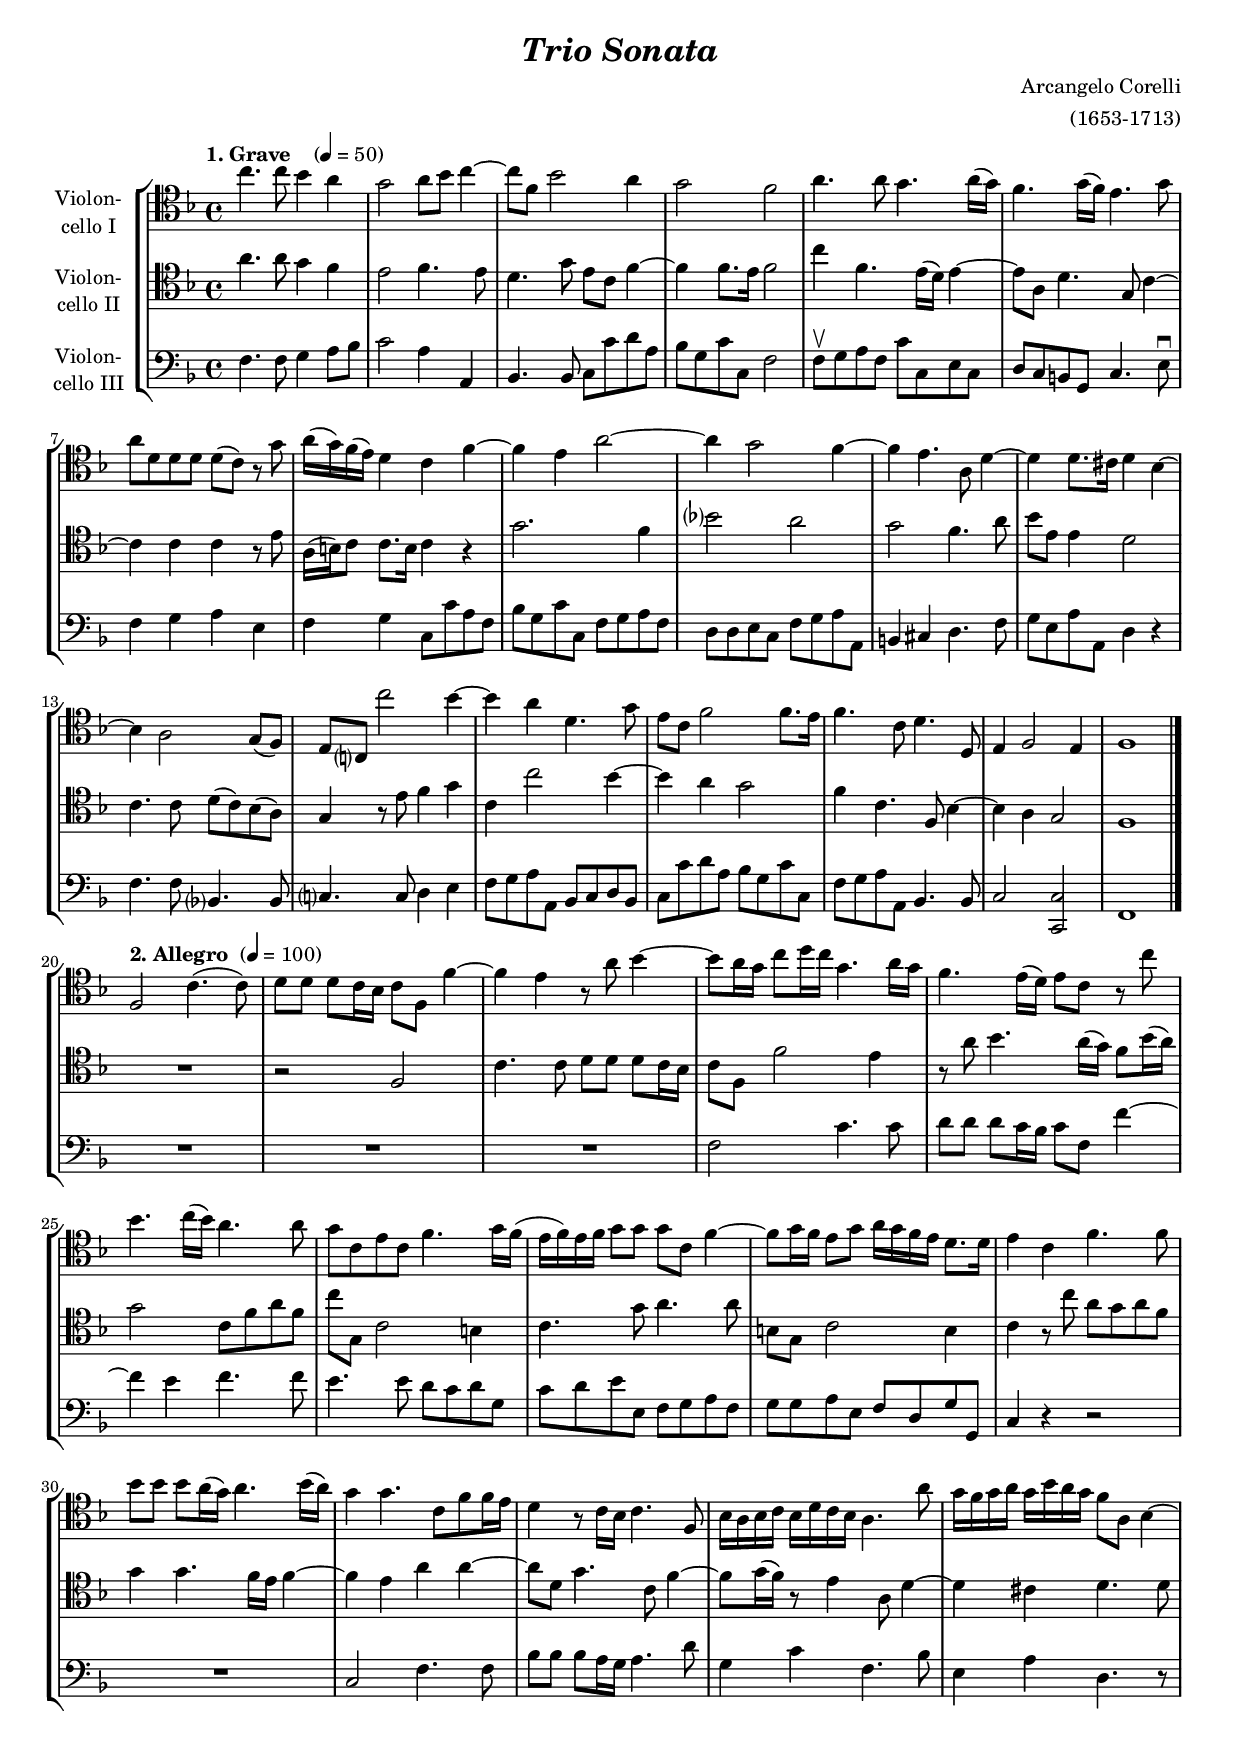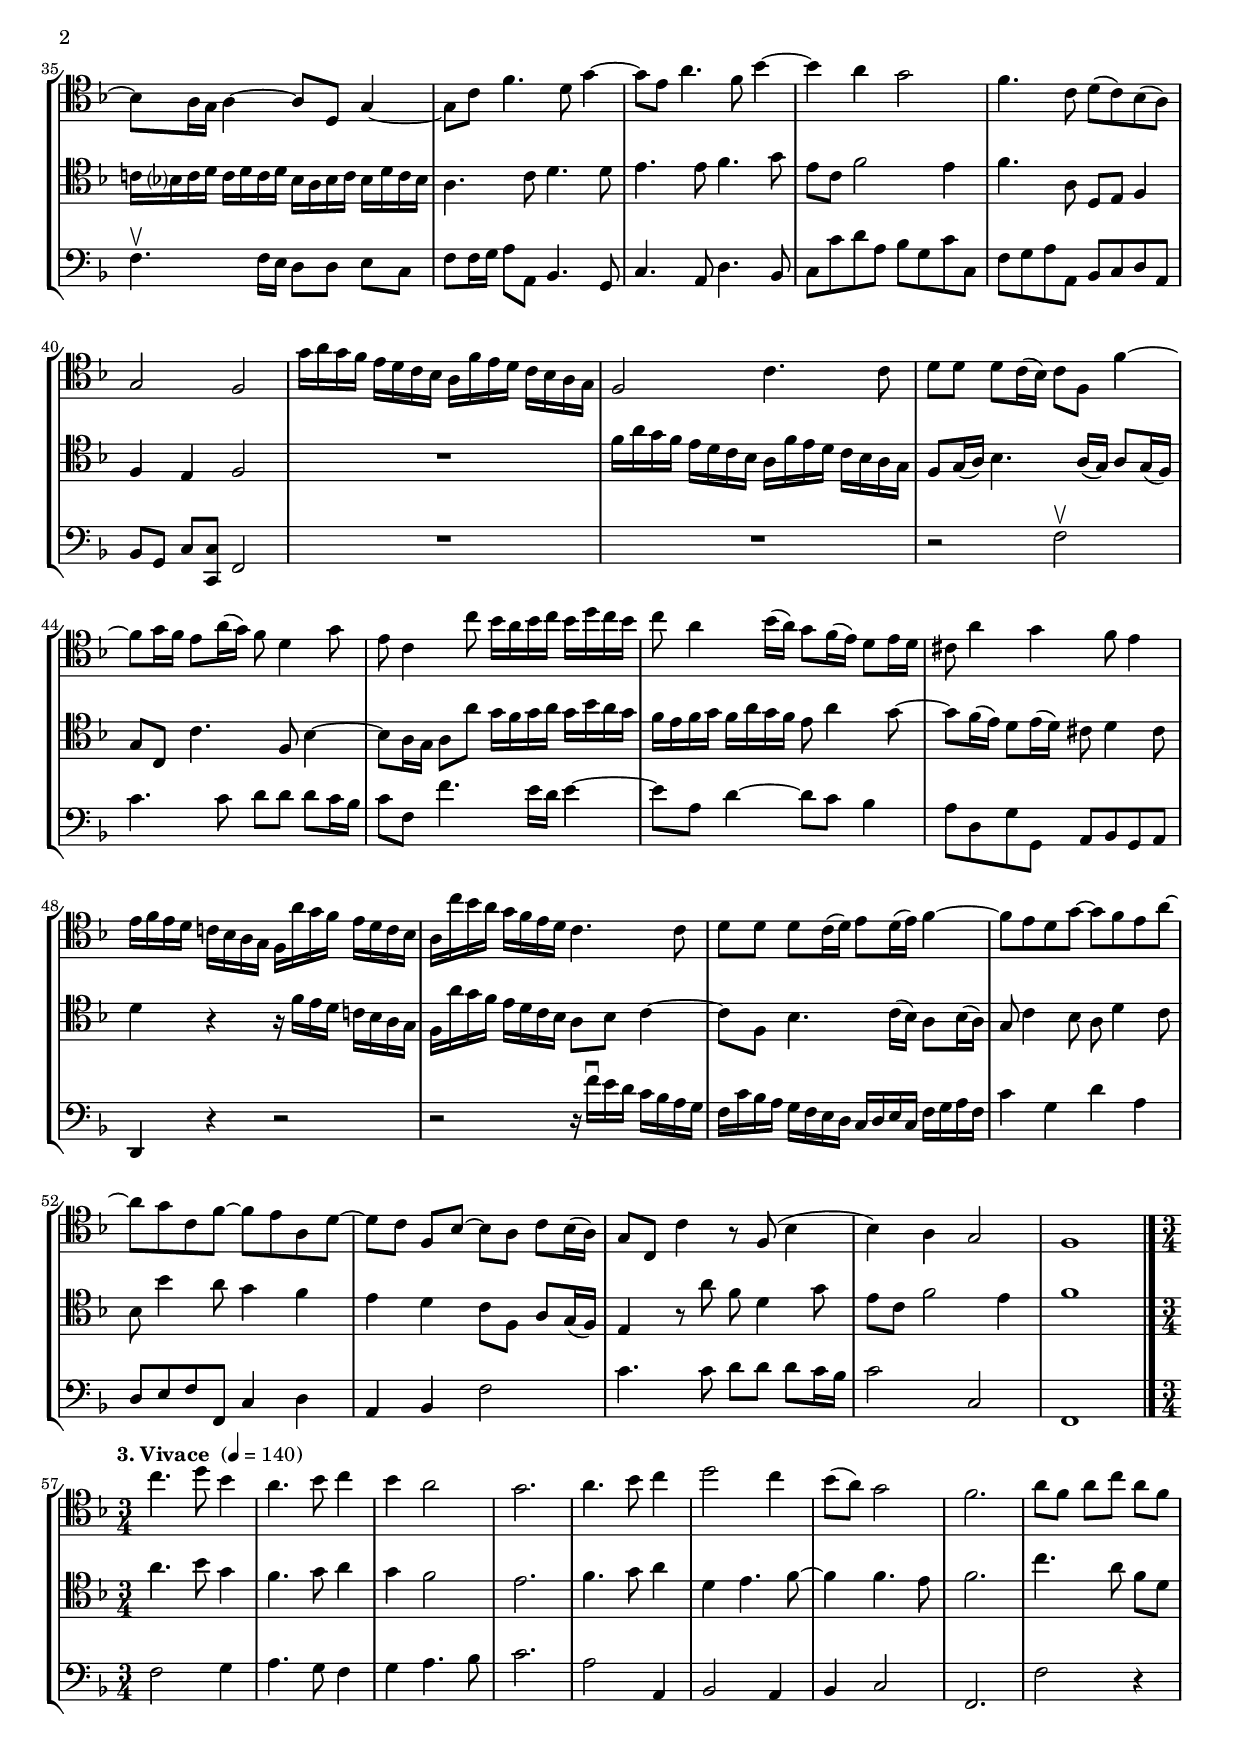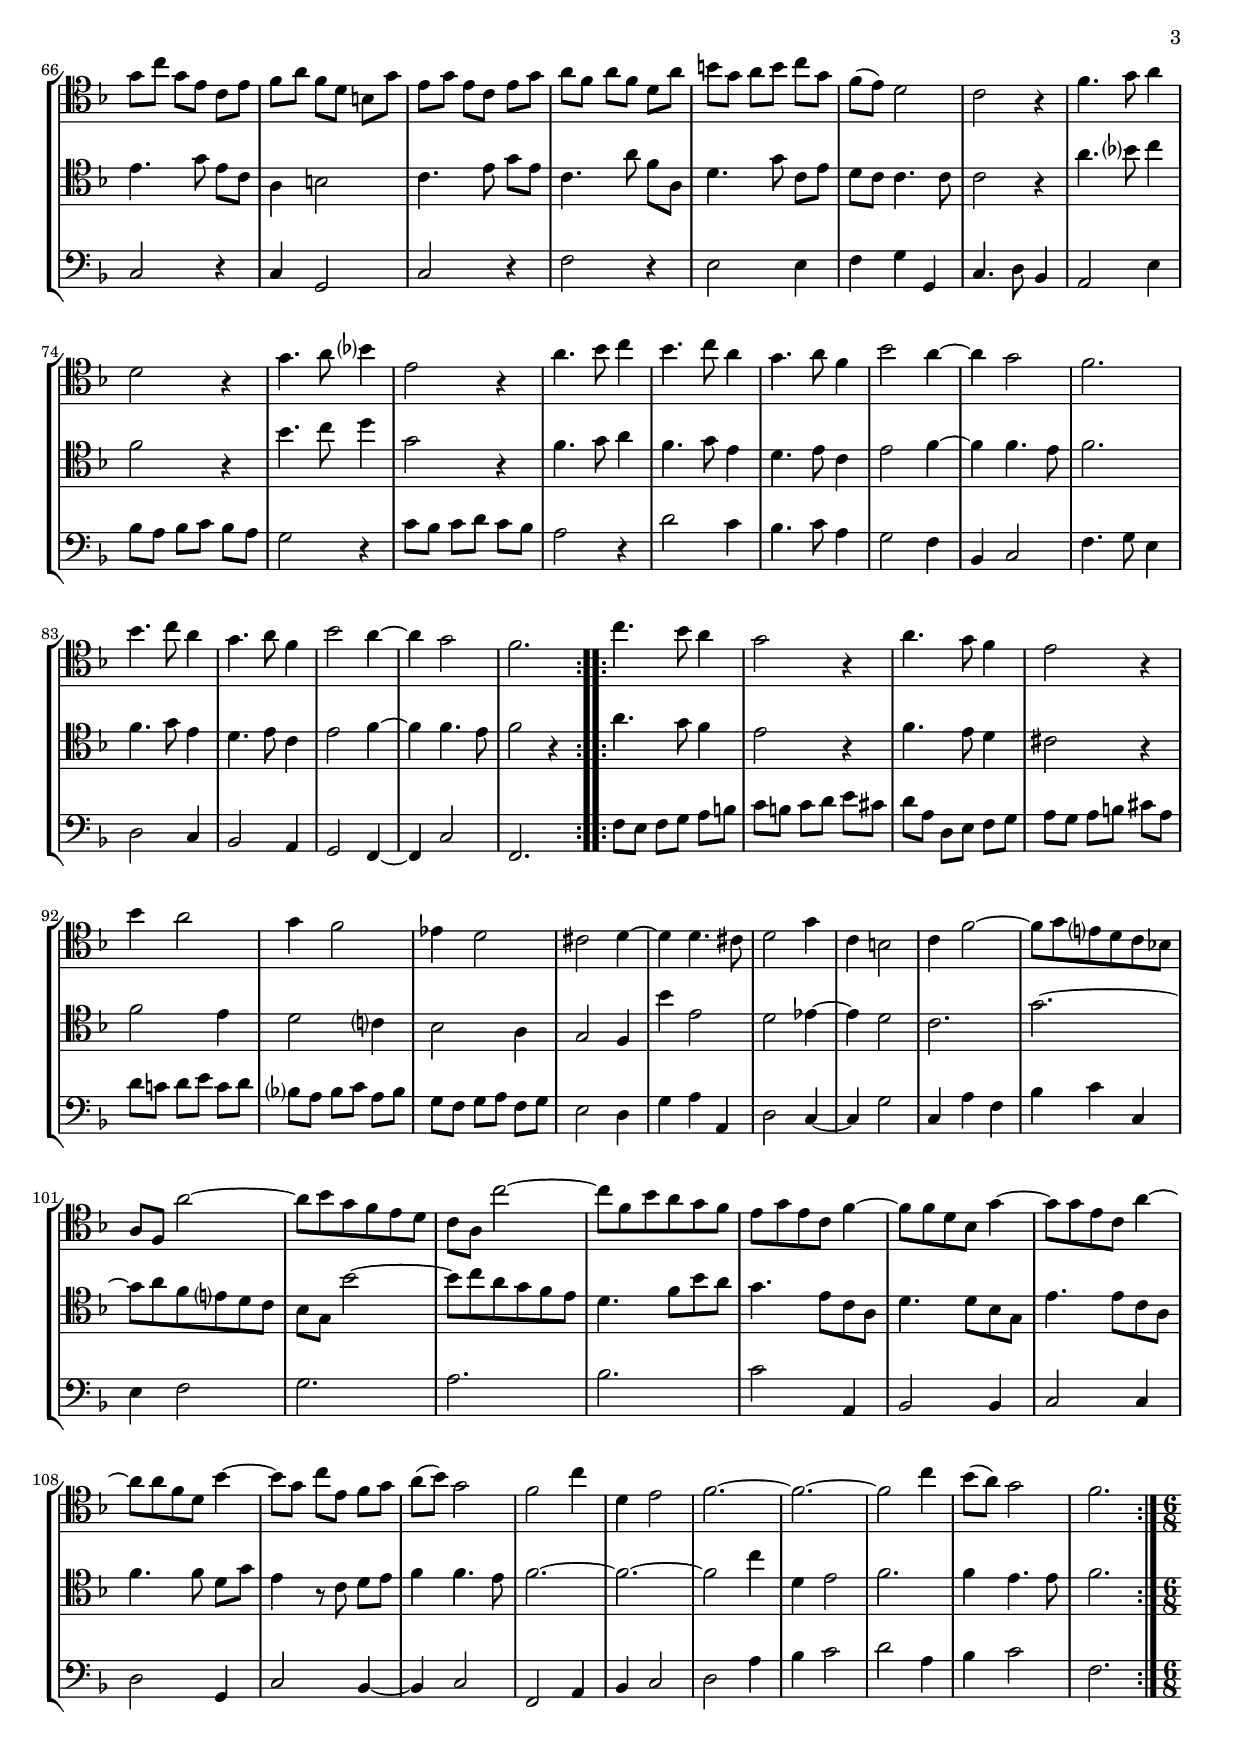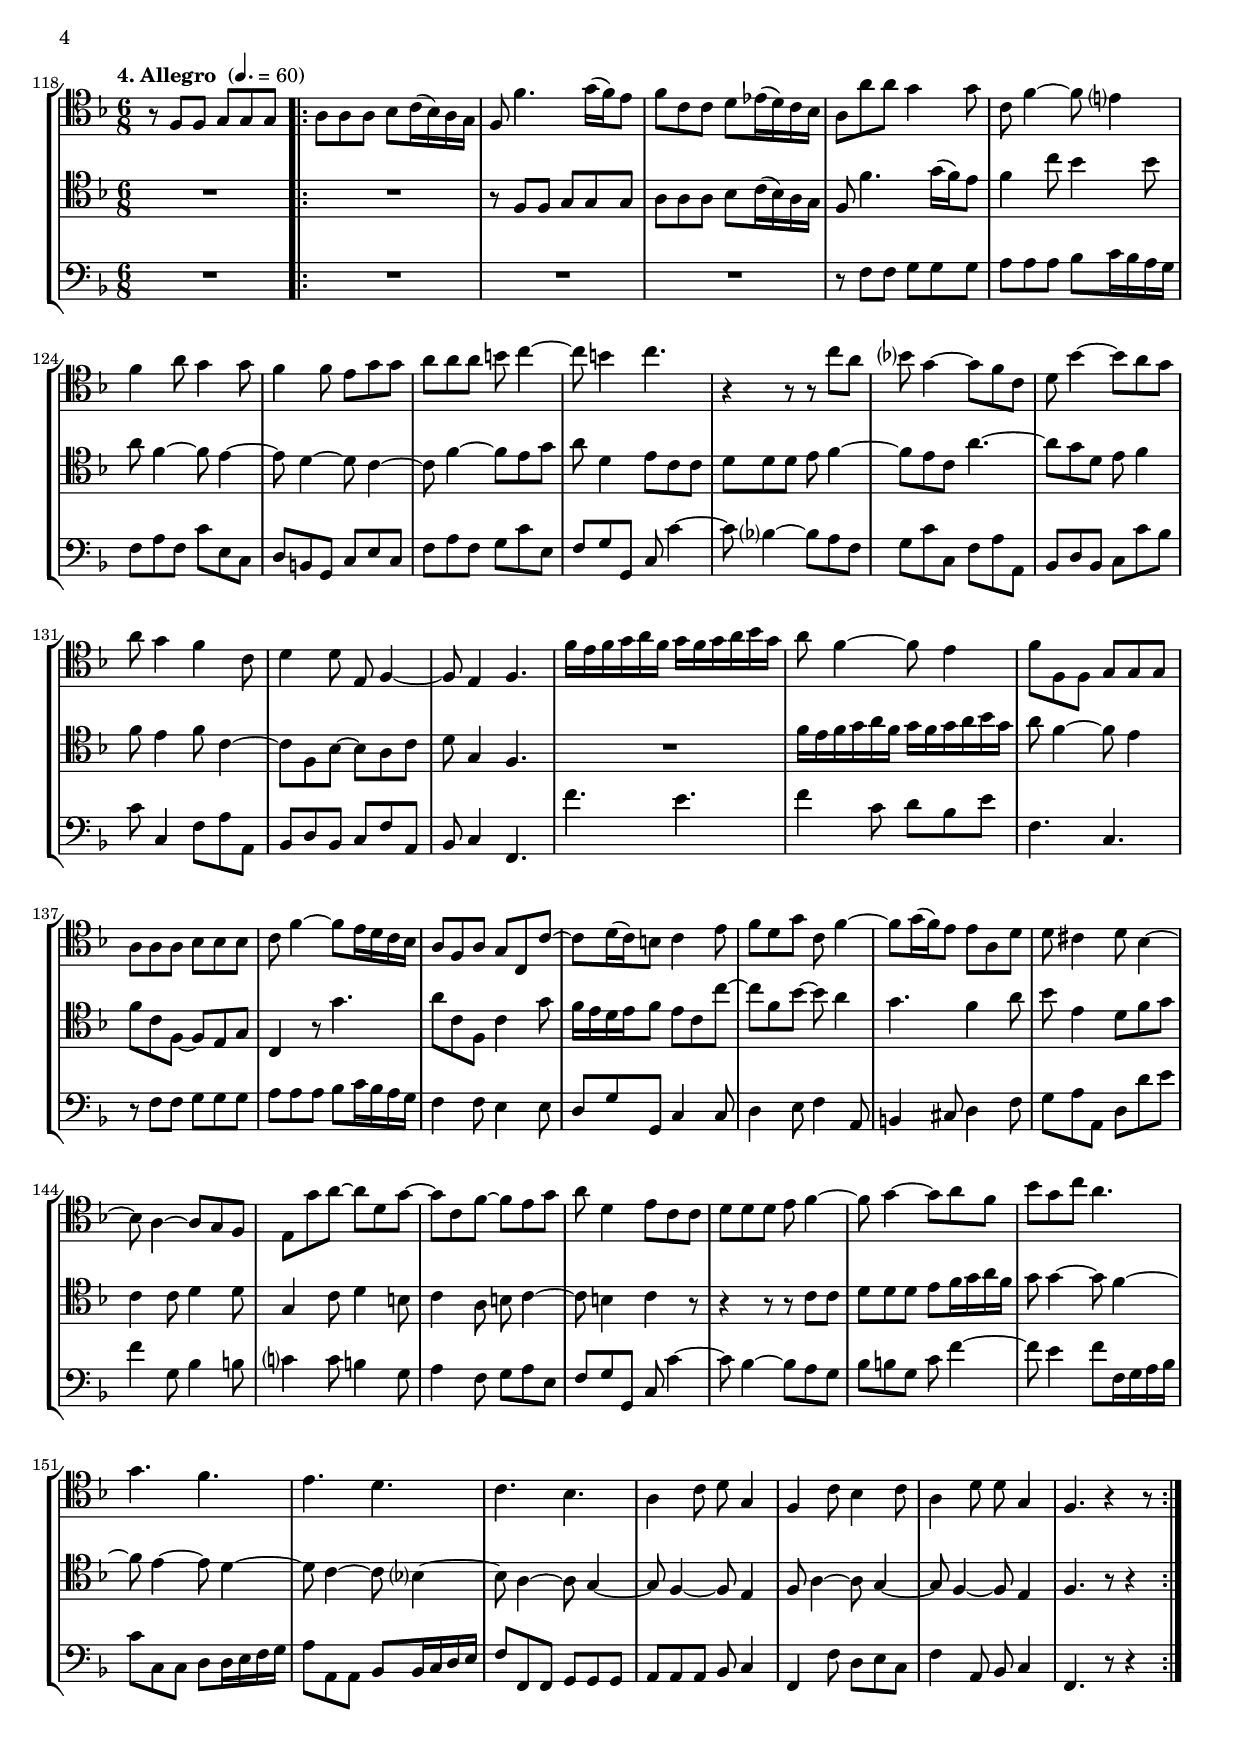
\version "2.18.2"
\include "deutsch.ly"
  
#(set-global-staff-size 17.6)

\header {
  title     = \markup \bold \italic "Trio Sonata"
  composer  = "Arcangelo Corelli"
  arranger  = "(1653-1713)"
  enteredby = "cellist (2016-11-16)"
%  piece     = ""
}

voiceconsts = {
  \key f \major
  \time 4/4
% \numericTimeSignature
  \compressFullBarRests
}

%minstr = "harpsichord"
mist = "string ensemble 1"
%minstr = "accordion"
miba = "bassoon"
milo = "drawbar organ"

introa = {        \tempo "1. Grave   " 4=50 }
introb = { \break \tempo "2. Allegro " 4=100 }
introc = { \break \tempo "3. Vivace "  4=140 \time 3/4
           % Set default beaming for all staves
	   \set Timing.beamExceptions = #'()
	   \set Timing.baseMoment     = #(ly:make-moment 1 4)
	   \set Timing.beatStructure  = #'(1 1 1)
	 }
introd = { \break \tempo "4. Allegro " 4.=60 \time 6/8 }

va = \relative c'' {
  \voiceconsts
  \clef "tenor"

  \introa
  c4. c8 b4 a
  g2 a8 b c4~
  c8 f, b2 a4
  g2 f
  a4. a8 g4. a16( g)
  f4. g16( f) e4. g8

  a d, d d d( c) r g'
  a16( g) f( e) d4 c f~
  f e a2~
  a4 g2 f4~
  f e4. a,8 d4~
  d d8. cis16 d4 b~
  b a2 g8( f)

  e c? c''2 b4~
  b a d,4. g8
  e c f2 f8. e16
  f4. c8 d4. d,8
  e4 f2 e4
  f1 \bar "|."

  \introb
  f2 c'4.( c8)
  d d d c16 b c8 f, f'4~
  f e r8 a b4~
  b8 a16 g c8 d16 c g4. a16 g
  f4. e16( d) e8 c r c'
  b4. c16( b) a4. a8

  g c, e c f4. g16 f(
  e f) e f g8 g g c, f4~
  f8 g16 f e8 g a16 g f e d8. d16
  e4 c f4. f8

  b b b a16( g) a4. b16( a)
  g4 g4. c,8[ f f16 e]
  d4 r8 c16 b c4. f,8
  b16 a b c b d c b a4. a'8

  g16 f g a g b a g f8 a, b4~
  b8 a16 g a4~ a8 d, g4~
  g8 c f4. d8 g4~
  g8 e a4. f8 b4~
  b a g2

  f4. c8 d( c) b( a)
  g2 f
  g'16 a g f e d c b a f' e d c b a g
  f2 c'4. c8
  d d d c16( b) c8 f, f'4~

  f8 g16 f e8 a16( g) f8 d4 g8
  e c4 c'8 b16 a b c b d c b
  c8 a4 b16( a) g8 f16( e) d8 e16 d
  cis8 a'4 g f8 e4

  e16 f e d c! b a g f a' g f e d c b
  a c' b a g f e d c4. c8
  d d d c16( d) e8 d16( e) f4~

  f8 e d g~ g f e a~
  a g c, f~ f e a, d~
  d c f,[ b]~ b a c b16( a)
  g8 c, c'4 r8 f,( b4
  b) a g2
  f1 \bar "|."

  \introc
  \repeat volta 2 {
    c''4. d8 b4
    a4. b8 c4
    b a2
    g2.
    a4. b8 c4
    d2 c4
    b8( a) g2
    f2.
    a8 f a c a f

    g c g e c e
    f a f d h g'
    e g e c e g
    a f a f d a'
    h g a h c g
    f( e) d2

    c r4
    f4. g8 a4
    d,2 r4
    g4. a8 b?4
    e,2 r4
    a4. b8 c4
    b4. c8 a4
    g4. a8 f4
    b2 a4~
    a g2

    f2.
    b4. c8 a4
    g4. a8 f4
    b2 a4~
    a g2
    f2.
  }
  \repeat volta 2 {
    c'4. b8 a4
    g2 r4
    a4. g8 f4
    e2 r4

    b' a2
    g4 f2
    es4 d2
    cis d4~
    d d4. cis8
    d2 g4
    c, h2
    c4 f2~ f8[g e? d c b!]
    a f a'2~

    a8[b g f e d]
    c a c'2~
    c8[f, b a g f]
    e[ g e c] f4~
    f8[ f d b] g'4~
    g8[ g e c] a'4~
    a8[ a f d] b'4~

    b8 g c e, f g
    a( b) g2
    f c'4
    d, e2
    f2.~
    f~
    f2 c'4
    b8( a) g2
    f2.
  }
  \introd
  r8 f, f g g g
  \repeat volta 2 {
    a a a b c16( b) a g
    f8 f'4. g16( f) e8
    f c c d es16( d) c b
    a8 a' a g4 g8

    c, f4~ f8 e?4
    f a8 g4 g8
    f4 f8 e g g
    a a a h c4~
    c8 h4 c4.
    r4 r8 r c a
    b? g4~ g8 f c

    d b'4~ b8 a g
    a g4 f c8
    d4 d8 e, f4~
    f8 e4 f4.
    f'16 e f g a f g f g a b g
    a8 f4~ f8 e4

    f8 f, f g g g
    a a a b b b
    c f4~ f8 e16 d c b
    a8 f a g c, c'~
    c d16( c) h8 c4 e8
    f d g c, f4~

    f8 g16( f) e8 e a, d
    d cis4 d8 b4~
    b8 a4~ a8 g f
    e g' a~ a d, g~
    g c, f~ f e g
    a d,4 e8 c c

    d d d e f4~
    f8 g4~ g8 a f
    b g c a4.
    g f
    e d
    c b
    a4 c8 d g,4
    f c'8 b4 c8
    a4 d8 d g,4
    f4. r4 r8
  }
}

vb = \relative c'' {
  \voiceconsts
  \clef "tenor"

  \introa
  a4. a8 g4 f
  e2 f4. e8
  d4. g8 e c f4~
  f f8. e16 f2
  c'4 f,4. e16( d) e4~
  e8 a, d4. g,8 c4~
  c c c r8 e

  a,16( h) c8 c8. h16 c4 r
  g'2. f4
  b?2 a
  g f4. a8
  b e, e4 d2
  c4. c8 d( c) b( a)
  g4 r8 e' f4 g
  c, c'2 b4~

  b a g2
  f4 c4. f,8 b4~
  b a g2
  f1 \bar "|."

  \introb
  R1
  r2 f
  c'4. c8 d[ d] d c16 b
  c8 f, f'2 e4

  r8 a b4. a16( g) f8 b16( a)
  g2 c,8 f a f
  c' g, c2 h4
  c4. g'8 a4. a8
  h, g c2 h4
  c r8 c' a g a f

  g4 g4. f16 e f4~
  f e a a~
  a8 d, g4. c,8 f4~
  f8 g16( f) r8 e4 a,8 d4~
  d cis d4. d8

  c!16 b? c d c d c d b a b c b d c b
  a4. c8 d4. d8
  e4. e8 f4. g8
  e c f2 e4
  f4. a,8 d, e f4

  f e f2
  R1
  f'16 a g f e d c b a f' e d c b a g
  f8 g16( a) b4. a16( g) a8 g16( f)
  g8 c, c'4. f,8 b4~

  b8 a16 g a8 a' g16 f g a g b a g
  f e f g f a g f e8 a4 g8~
  g f16( e) d8 e16( d) cis8 d4 cis8

  d4 r r16 f e d c! b a g
  f a' g f e d c b a8 b c4~
  c8 f, b4. c16( b) a8 b16( a)
  g8 c4 b8 a d4 c8

  b b'4 a8 g4 f
  e d c8 f, a g16( f)
  e4 r8 a' f d4 g8
  e c f2 e4
  f1 \bar "|."

  \introc
  \repeat volta 2 {
    a4. b8 g4
    f4. g8 a4

    g f2
    e2.
    f4. g8 a4
    d, e4. f8~
    f4 f4. e8
    f2.
    c'4. a8 f d
    e4. g8 e c
    a4 h2

    c4. e8 g e
    c4. a'8 f a,
    d4. g8 c, e
    d c c4. c8
    c2 r4
    a'4. b?8 c4
    f,2 r4
    b4. c8 d4
    g,2 r4

    f4. g8 a4
    f4. g8 e4
    d4. e8 c4
    e2 f4~
    f f4. e8
    f2.
    f4. g8 e4
    d4. e8 c4
    e2 f4~
    f f4. e8

    f2 r4
  }
  \repeat volta 2 {
    a4. g8 f4
    e2 r4
    f4. e8 d4
    cis2 r4
    f2 e4
    d2 c?4
    b2 a4
    g2 f4
    b' e,2
    d es4~

    es d2
    c2.
    g'~
    g8[ a f e? d c]
    b g b'2~
    b8[ c a g f e]
    d4. f8[ b a]
    g4. e8[ c a]

    d4. d8[ b g]
    e'4. e8[ c a]
    f'4. f8 d g
    e4 r8 c d e
    f4 f4. e8
    f2.~
    f~
    f2 c'4
    d, e2
    f2.

    f4 e4. e8
    f2.
  }

  \introd
  R2.
  \repeat volta 2 {
    R2.
    r8 f, f g g g
    a a a b c16( b) a g
    f8 f'4. g16( f) e8
    f4 c'8 b4 b8

    a f4~ f8 e4~
    e8 d4~ d8 c4~
    c8 f4~ f8 e g
    a d,4 e8 c c
    d d d e f4~
    f8 e c a'4.~
    a8 g d e f4

    f8 e4 f8 c4~
    c8 f, b~ b a c
    d g,4 f4.
    R2.
    f'16 e f g a f g f g a b g
    a8 f4~ f8 e4

    f8 c f,~ f e g
    c,4 r8 g''4.
    a8 c, f, c'4 g'8
    f16 e d e f8 e c c'~
    c f, b~ b a4
    g4. f4 a8
    b e,4 d8 f g

    c,4 c8 d4 d8
    g,4 c8 d4 h8
    c4 a8 h c4~
    c8 h4 c r8
    r4 r8 r c c
    d d d e f16 g a f
    g8 g4~ g8 f4~

    f8 e4~ e8 d4~
    d8 c4~ c8 b?4~
    b8 a4~ a8 g4~
    g8 f4~ f8 e4
    f8 a4~ a8 g4~
    g8 f4~ f8 e4
    f4. r8 r4
  }
}

vc = \relative c {
  \voiceconsts
  \clef "bass"

  \introa
  f4. f8 g4 a8 b
  c2 a4 a,
  b4. b8 c c' d a
  b g c c, f2
  f8\upbow g a f c' c, e c

  d c h g c4. e8\downbow
  f4 g a e
  f g c,8 c' a f
  b g c c, f g a f
  d d e c f g a a,

  h4 cis d4. f8
  g e a a, d4 r
  f4. f8 b,?4. b8
  c?4. c8 d4 e
  f8 g a a, b c d b

  c c' d a b g c c,
  f g a a, b4. b8
  c2 <c, c'>
  f1 \bar "|."

  \introb
  R1*3
  f'2 c'4. c8
  d d d c16 b c8 f, f'4~

  f e f4. f8
  e4. e8 d c d g,
  c d e e, f g a f
  g g a e f d g g,
  c4 r r2

  R1
  c2 f4. f8
  b b b a16 g a4. d8
  g,4 c f,4. b8
  e,4 a d,4. r8
  f4.\upbow f16 e d8 d e[ c]
  f f16 g a8 a, b4. g8

  c4. a8 d4. b8
  c c' d a b g c c,
  f g a a, b c d a
  b[ g] c <c, c'> f2
  R1*2
  r2 f'\upbow

  c'4. c8 d d d c16 b
  c8 f, f'4. e16 d e4~
  e8 a, d4~ d8 c b4
  a8 d, g g, a b g a
  d,4 r r2

  r r16 f''\downbow e d c b a g
  f c' b a g f e d c d e c f g a f
  c'4 g d' a
  d,8 e f f, c'4 d

  a b f'2
  c'4. c8 d d d c16 b
  c2 c,
  f,1 \bar "|."

  \introc
  \repeat volta 2 {
    f'2 g4
    a4. g8 f4
    g a4. b8
    c2.
    a2 a,4

    b2 a4
    b c2
    f,2.
    f'2 r4
    c2 r4
    c g2
    c r4
    f2 r4
    e2 e4
    f g g,
    c4. d8 b4
    a2 e'4

    b'8 a b c b a
    g2 r4
    c8 b c d c b
    a2 r4
    d2 c4
    b4. c8 a4
    g2 f4
    b, c2
    f4. g8 e4

    d2 c4
    b2 a4
    g2 f4~
    f c'2
    f,2.
  }
  \repeat volta 2 {
    f'8 e f g a h
    c h c d e cis
    d a d, e f g

    a g a h cis a
    d c! d e c d
    b? a b c a b
    g f g a f g
    e2 d4
    g a a,
    d2 c4~

    c g'2
    c,4 a' f
    b c c,
    e f2
    g2.
    a
    b
    c2 a,4
    b2 b4
    c2 c4
    d2 g,4
    c2 b4~

    b c2
    f, a4
    b c2
    d a'4
    b c2
    d a4
    b c2
    f,2.
  }

  \introd
  R2.
  \repeat volta 2 {
    R2.*3
    r8 f f g g g
    a a a b c16 b a g
    f8 a f c' e, c
    d h g c e c
    f a f g c e,

    f g g, c c'4~
    c8 b?4~ b8 a f
    g c c, f a a,
    b d b c c' b
    c c,4 f8 a a,
    b d b c f a,

    b c4 f,4.
    f'' e
    f4 c8 d b e
    f,4. c
    r8 f f g g g
    a a a b c16 b a g
    f4 f8 e4 e8

    d g g, c4 c8
    d4 e8 f4 a,8
    h4 cis8 d4 f8
    g a a, d d' e
    f4 g,8 b4 h8
    c?4 c8 h4 g8

    a4 f8 g a e
    f g g, c c'4~
    c8 b4~ b8 a g
    b h g c f4~
    f8 e4 f8 f,16 g a b
    c8 c, c d d16 e f g

    a8 a, a b b16 c d e
    f8 f, f g g g
    a a a b c4
    f, f'8 d e c
    f4 a,8 b c4
    f,4. r8 r4
  }
}


music = \new StaffGroup <<
      \new Staff {
	\set Staff.midiInstrument = \mist
	\set Staff.instrumentName = \markup \center-column { "Violon-" "cello I" }
	\transpose f f { \va }
      }
      
      \new Staff {
	\set Staff.midiInstrument = \mist
	\set Staff.instrumentName = \markup \center-column { "Violon-" "cello II" }
	\transpose f f { \vb }
      }
      
      \new Staff {
	\set Staff.midiInstrument = \miba
	\set Staff.instrumentName = \markup \center-column { "Violon-" "cello III" }
	\transpose f f { \vc }
      }
>>

\book {
  \score {
    \music
    \layout {}
  }

  \score {
    \unfoldRepeats \music

    \midi {
      \context {
        \Score
      }
    }
  }
}
